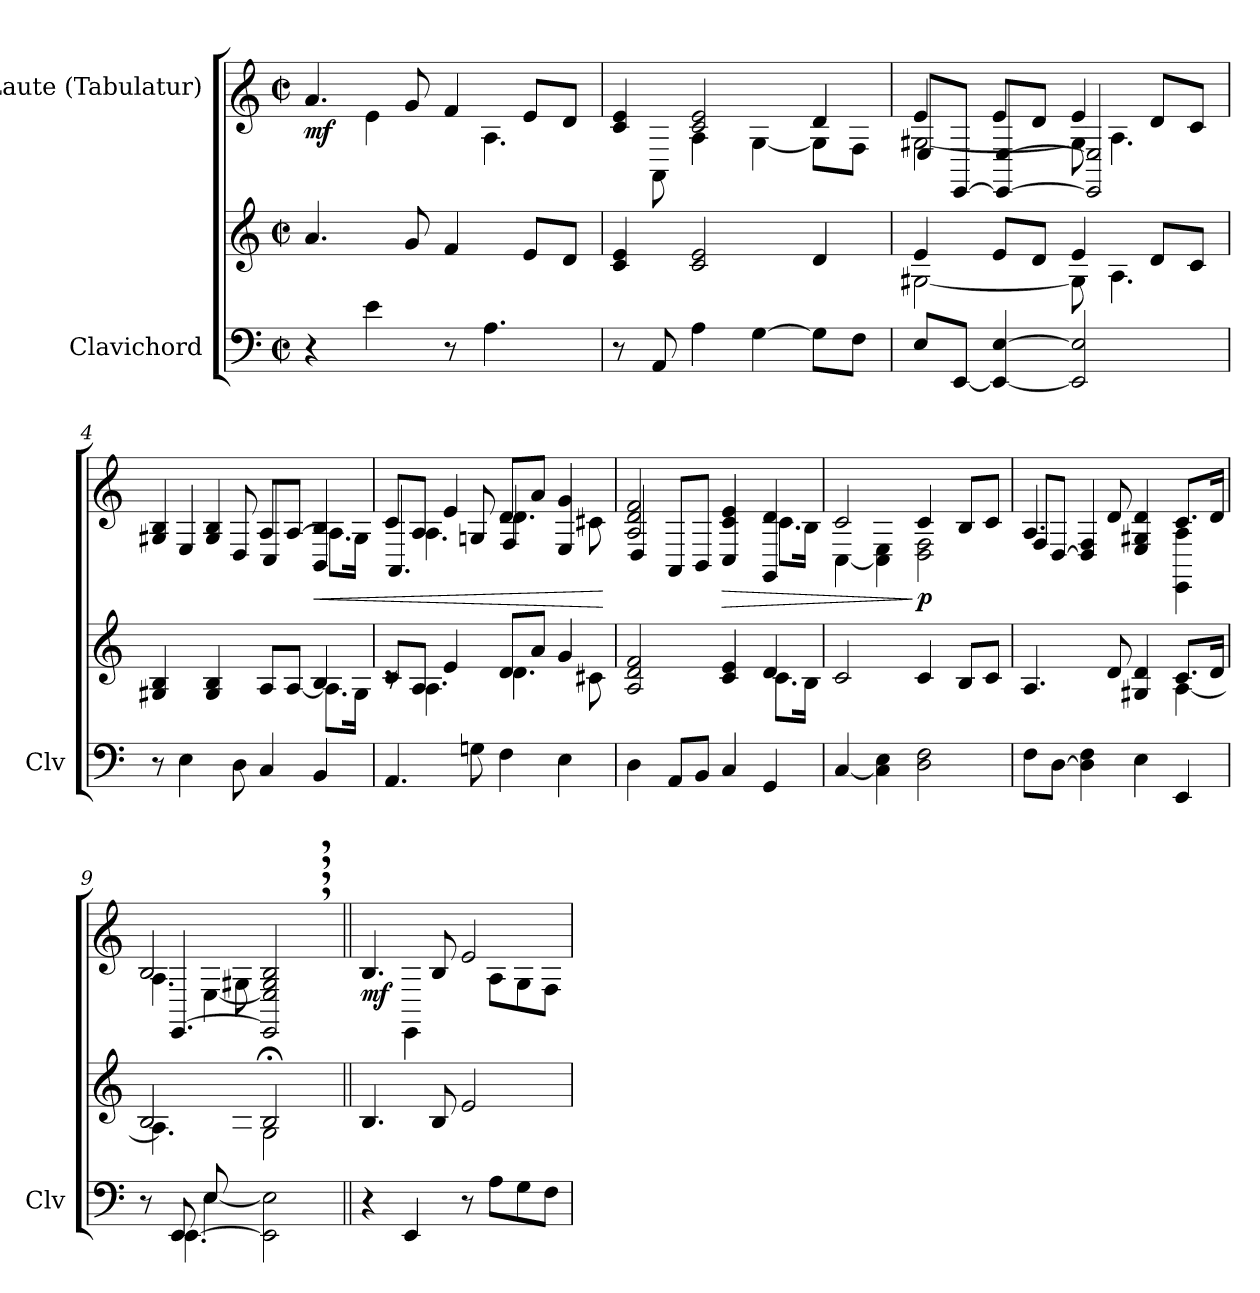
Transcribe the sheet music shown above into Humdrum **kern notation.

**kern	**kern	**kern	**dynam
*part2	*part2	*part1	*part1
*staff3	*staff2	*staff1	*staff1
*I"Clavichord	*	*I"Laute (Tabulatur)	*
*I'Clv	*	*	*
*	*	*stria6	*
*clefF4	*clefG2	*	*
*k[]	*k[]	*k[]	*
*M2/2	*M2/2	*M2/2	*
*met(c|)	*met(c|)	*met(c|)	*
*MM68	*MM68	*MM68	*
=1	=1	=1	=1
*	*	*^	*
!	!	!	!	!LO:DY:b
4r	4.a/	4.a	4ryy	mf
4e\	.	.	4e	.
.	8g/	8g	.	.
8r	4f/	4f	8ryy	.
4.A\	.	.	4.A	.
.	8e/L	8eL	.	.
.	8d/J	8dJ	.	.
=2	=2	=2	=2	=2
8r	4c/ 4e/	4c 4e	8ryy	.
8AA/	.	.	8AA	.
4A\	2c/ 2e/	2c 2e	4A	.
[4G\	.	.	[4G	.
8G\L]	4d/	4d	8GL]	.
8F\J	.	.	8FJ	.
=3	=3	=3	=3	=3
*	*^	*	*^	*
8E/L	4e/	[2G#X\	4e	[2G#X	8EL	.
[8EE/J	.	.	.	.	[8EEJ	.
4EE/_ [4E/	8e/L	.	8eL	.	4EE_ [4E	.
.	8d/J	.	8dJ	.	.	.
2EE/] 2E/]	4e/	8G#\]	4e	8G#]	2EE] 2E]	.
.	.	4.A\	.	4.A	.	.
.	8d/L	.	8dL	.	.	.
.	8c/J	.	8cJ	.	.	.
=4	=4	=4	=4	=4	=4	=4
8r	4G#X/ 4B/	2.ryy	4G#X 4B	2.ryy	8ryy	.
4E\	.	.	.	.	4E	.
.	4G#/ 4B/	.	4G# 4B	.	.	.
8D\	.	.	.	.	8D	.
4C/	8A/L	.	8AL	.	4C	.
.	[8A/J	.	[8AJ	.	.	.
!	!	!	!	!	!	!LO:HP:b
4BB/	4B/	8.A\L]	4BB 4B	8.AL]	4ryy	<
.	.	16G#\Jk	.	16G#Jk	.	.
!!LO:LB:g=z	!!	!!
=5	=5	=5	=5	=5	=5	=5
4.AA/	8c/L	8rc	8cL	8ryy	4.AA	.
.	8A/J	4.A\	8AJ	4.A	.	.
.	4e/	.	4e	.	.	.
8Gn\	.	.	.	.	8Gn	.
4F\	8d/L	4.d\	8dL	4.d	4F	.
.	8a/J	.	8aJ	.	.	.
4E\	4g/	.	4E 4g	.	4ryy	.
.	.	8c#X\	.	8c#X	.	.
*	*v	*v	*	*	*	*
*	*	*v	*v	*v	*
.	.	.	[
=6	=6	=6	=6
*	*^	*^	*
*	*	*	*	*^	*
4D\	2A/ 2d/ 2f/	2.ryy	2A 2d 2f	2.ryy	4D	.
8AA/L	.	.	.	.	8AAL	.
8BB/J	.	.	.	.	8BBJ	.
!	!	!	!	!	!	!LO:HP:b
4C/	4c/ 4e/	.	4C 4c 4e	.	2ryy	>
4GG/	4d/	8.c\L	4GG 4d	8.cL	.	.
.	.	16B\Jk	.	16BJk	.	.
*	*v	*v	*	*	*	*
*	*	*	*v	*v	*
=7	=7	=7	=7	=7
[4C/	2c/	2c	[4C	.
4C\] 4E\	.	.	4C] 4E	.
!	!	!	!	!LO:DY:n=1:b
2D\ 2F\	4c/	4c	2D 2F	] p
.	8B/L	8BL	.	.
.	8c/J	8cJ	.	.
=8	=8	=8	=8	=8
*	*^	*	*^	*
8F\L	4.A/	2.ryy	4.A	2.ryy	8FL	.
[8D\J	.	.	.	.	[8DJ	.
4D\] 4F\	.	.	.	.	4D] 4F	.
.	8d/	.	8d	.	.	.
4E\	4G#X/ 4d/	.	4E 4G#X 4d	.	2ryy	.
4EE/	8.c/L	[4A\	8.cL	4EE 4A	.	.
.	16d/Jk	.	16dJk	.	.	.
=9	=9	=9	=9	=9	=9	=9
*^	*	*^	*	*	*^	*
*	*^	*	*	*	*	*	*	*	*
8r	4ryy	8ryy	2B/	4.A\]	4.ryy	2B	4.A	8ryy	4ryy	.
8EE/L	.	[4.EE\	.	.	.	.	.	[4.EE	.	.
8E/	[4E\	.	.	.	.	.	.	.	[4E	.
2ryy	.	.	.	2ryy	8G#X\J	.	8G#X	.	.	.
.	2EE\] 2E\]	2ryy	2B;</	.	2G#\	2EE], 2E], 2G#, 2B,	2ryy	2ryy	2ryy	.
8ryy	.	.	.	8ryy	.	.	.	.	.	.
*v	*v	*v	*	*	*	*	*v	*v	*v	*
*	*	*v	*v	*	*	*
!!LO:LB:g=z
=10||	=10||	=10||	=10||	=10||	=10||
!	!	!	!	!	!LO:DY:b
*	*v	*v	*	*	*
4r	4.B/	4.B	4ryy	mf
4EE/	.	.	4EE	.
.	8B/	8B	.	.
8r	2e/	2e	8ryy	.
8A\L	.	.	8AL	.
8G\	.	.	8G	.
8F\J	.	.	8FJ	.
*	*	*v	*v	*
=	=	=	=
*-	*-	*-	*-
